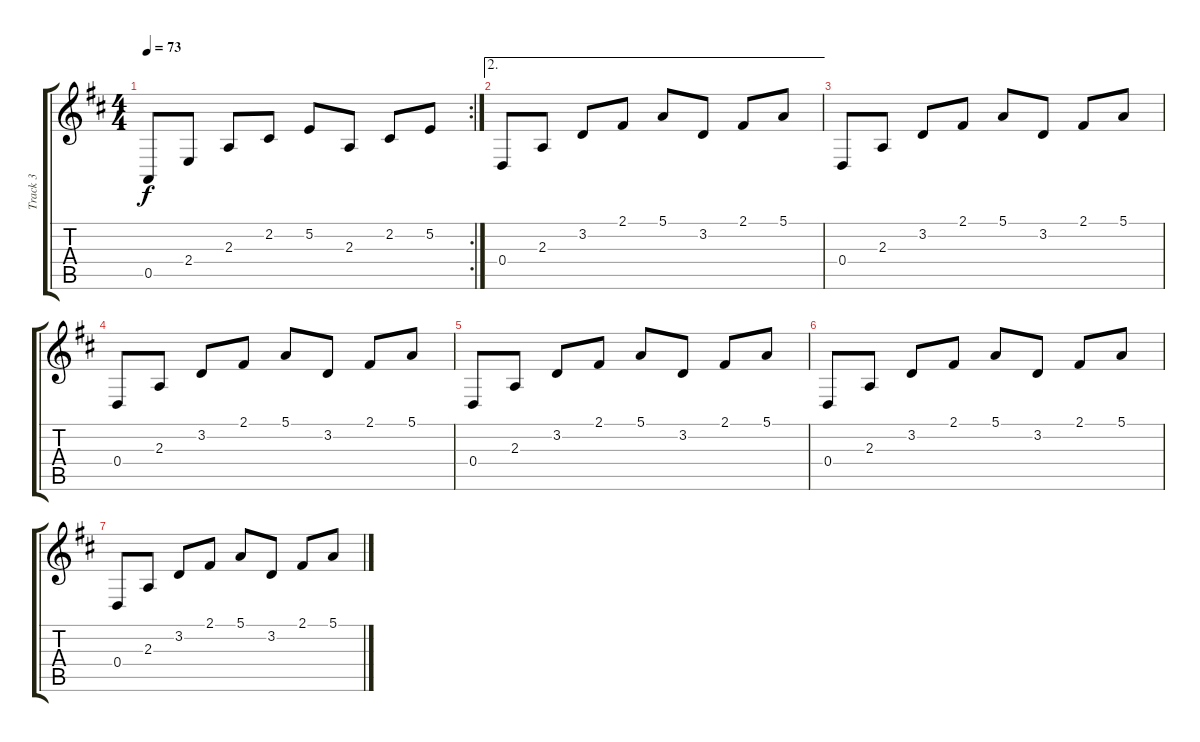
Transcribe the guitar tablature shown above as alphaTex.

\track ("Track 3" "Track 3") {instrument orchestralharp}
\staff {score tabs}
\tuning (E4 B3 G3 D3 A2 D2) {hide}
\rc 2
\ts (4 4)
\tempo 73
\clef g2
\ks d
0.5.8{dy f} 2.4.8 2.3.8 2.2.8 5.2.8 2.3.8 2.2.8 5.2.8 |
\ae 2
0.4.8 2.3.8 3.2.8 2.1.8 5.1.8 3.2.8 2.1.8 5.1.8 |
0.4.8 2.3.8 3.2.8 2.1.8 5.1.8 3.2.8 2.1.8 5.1.8 |
0.4.8 2.3.8 3.2.8 2.1.8 5.1.8 3.2.8 2.1.8 5.1.8 |
0.4.8 2.3.8 3.2.8 2.1.8 5.1.8 3.2.8 2.1.8 5.1.8 |
0.4.8 2.3.8 3.2.8 2.1.8 5.1.8 3.2.8 2.1.8 5.1.8 |
0.4.8 2.3.8 3.2.8 2.1.8 5.1.8 3.2.8 2.1.8 5.1.8
